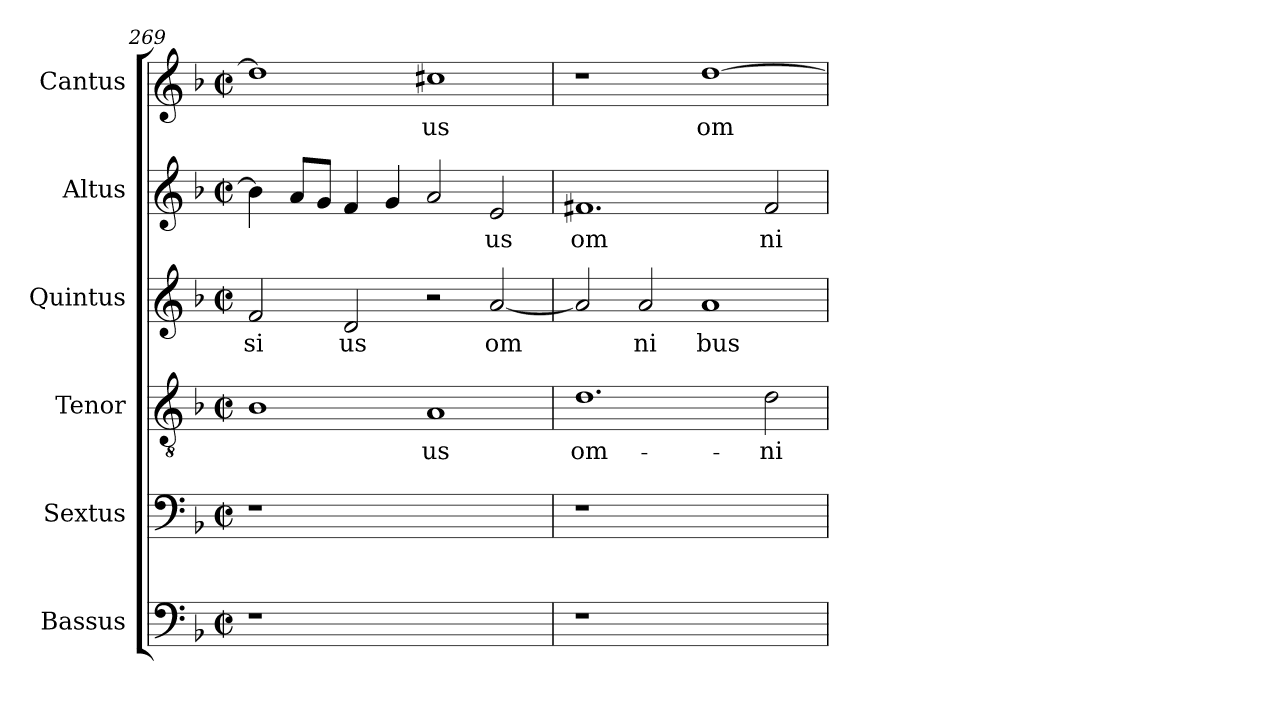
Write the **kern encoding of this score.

**kern	**kern	**kern	**text	**kern	**text	**kern	**text	**kern	**text
*part6	*part5	*part4	*part4	*part3	*part3	*part2	*part2	*part1	*part1
*staff6	*staff5	*staff4	*staff4	*staff3	*staff3	*staff2	*staff2	*staff1	*staff1
*I"Bassus	*I"Sextus	*I"Tenor	*	*I"Quintus	*	*I"Altus	*	*I"Cantus	*
*I'Bassus	*I'Sextus	*I'Tenor	*	*I'Quintus	*	*I'Altus	*	*I'Cantus	*
*clefF4	*clefF4	*clefGv2	*	*clefG2	*	*clefG2	*	*clefG2	*
*k[b-]	*k[b-]	*k[b-]	*	*k[b-]	*	*k[b-]	*	*k[b-]	*
*F:	*F:	*F:	*	*F:	*	*F:	*	*F:	*
*M2/2	*M2/2	*M2/2	*	*M2/2	*	*M2/2	*	*M2/2	*
*met(c|)	*met(c|)	*met(c|)	*	*met(c|)	*	*met(c|)	*	*met(c|)	*
=269	=269	=269	=269	=269	=269	=269	=269	=269	=269
!	!	!	!LO:LY:b:cj	!	!LO:LY:b:cj	!	!LO:LY:b:cj	!	!LO:LY:b:cj
1r	1r	1B-	--	2f/	si	4b-\]	.	1dd]	.
!	!	!	!	!	!	!	!LO:LY:b:cj	!	!
.	.	.	.	.	.	8a/L	.	.	.
!	!	!	!	!	!	!	!LO:LY:b:cj	!	!
.	.	.	.	.	.	8g/J	.	.	.
!	!	!	!	!	!LO:LY:b:cj	!	!LO:LY:b:cj	!	!
.	.	.	.	2d/	us	4f/	.	.	.
!	!	!	!	!	!	!	!LO:LY:b:cj	!	!
.	.	.	.	.	.	4g/	.	.	.
!	!	!	!LO:LY:b:cj	!	!	!	!LO:LY:b:cj	!	!LO:LY:b:cj
1ryy	1ryy	1A	-us	2r	.	2a/	.	1cc#X	us
!	!	!	!	!	!LO:LY:b:cj	!	!LO:LY:b:cj	!	!
.	.	.	.	[<2a/	om	2e/	us	.	.
=270	=270	=270	=270	=270	=270	=270	=270	=270	=270
!	!	!	!LO:LY:b:cj	!	!LO:LY:b:cj	!	!LO:LY:b:cj	!	!
1r	1r	1.d	om-	2a/]	.	1.f#X	om	1r	.
!	!	!	!	!	!LO:LY:b:cj	!	!	!	!
.	.	.	.	2a/	ni	.	.	.	.
!	!	!	!	!	!LO:LY:b:cj	!	!	!	!LO:LY:b:cj
1ryy	1ryy	.	.	1a	bus	.	.	[<1dd	om
!	!	!	!LO:LY:b:cj	!	!	!	!LO:LY:b:cj	!	!
.	.	2d\	-ni-	.	.	2f#/	ni	.	.
=	=	=	=	=	=	=	=	=	=
*-	*-	*-	*-	*-	*-	*-	*-	*-	*-
